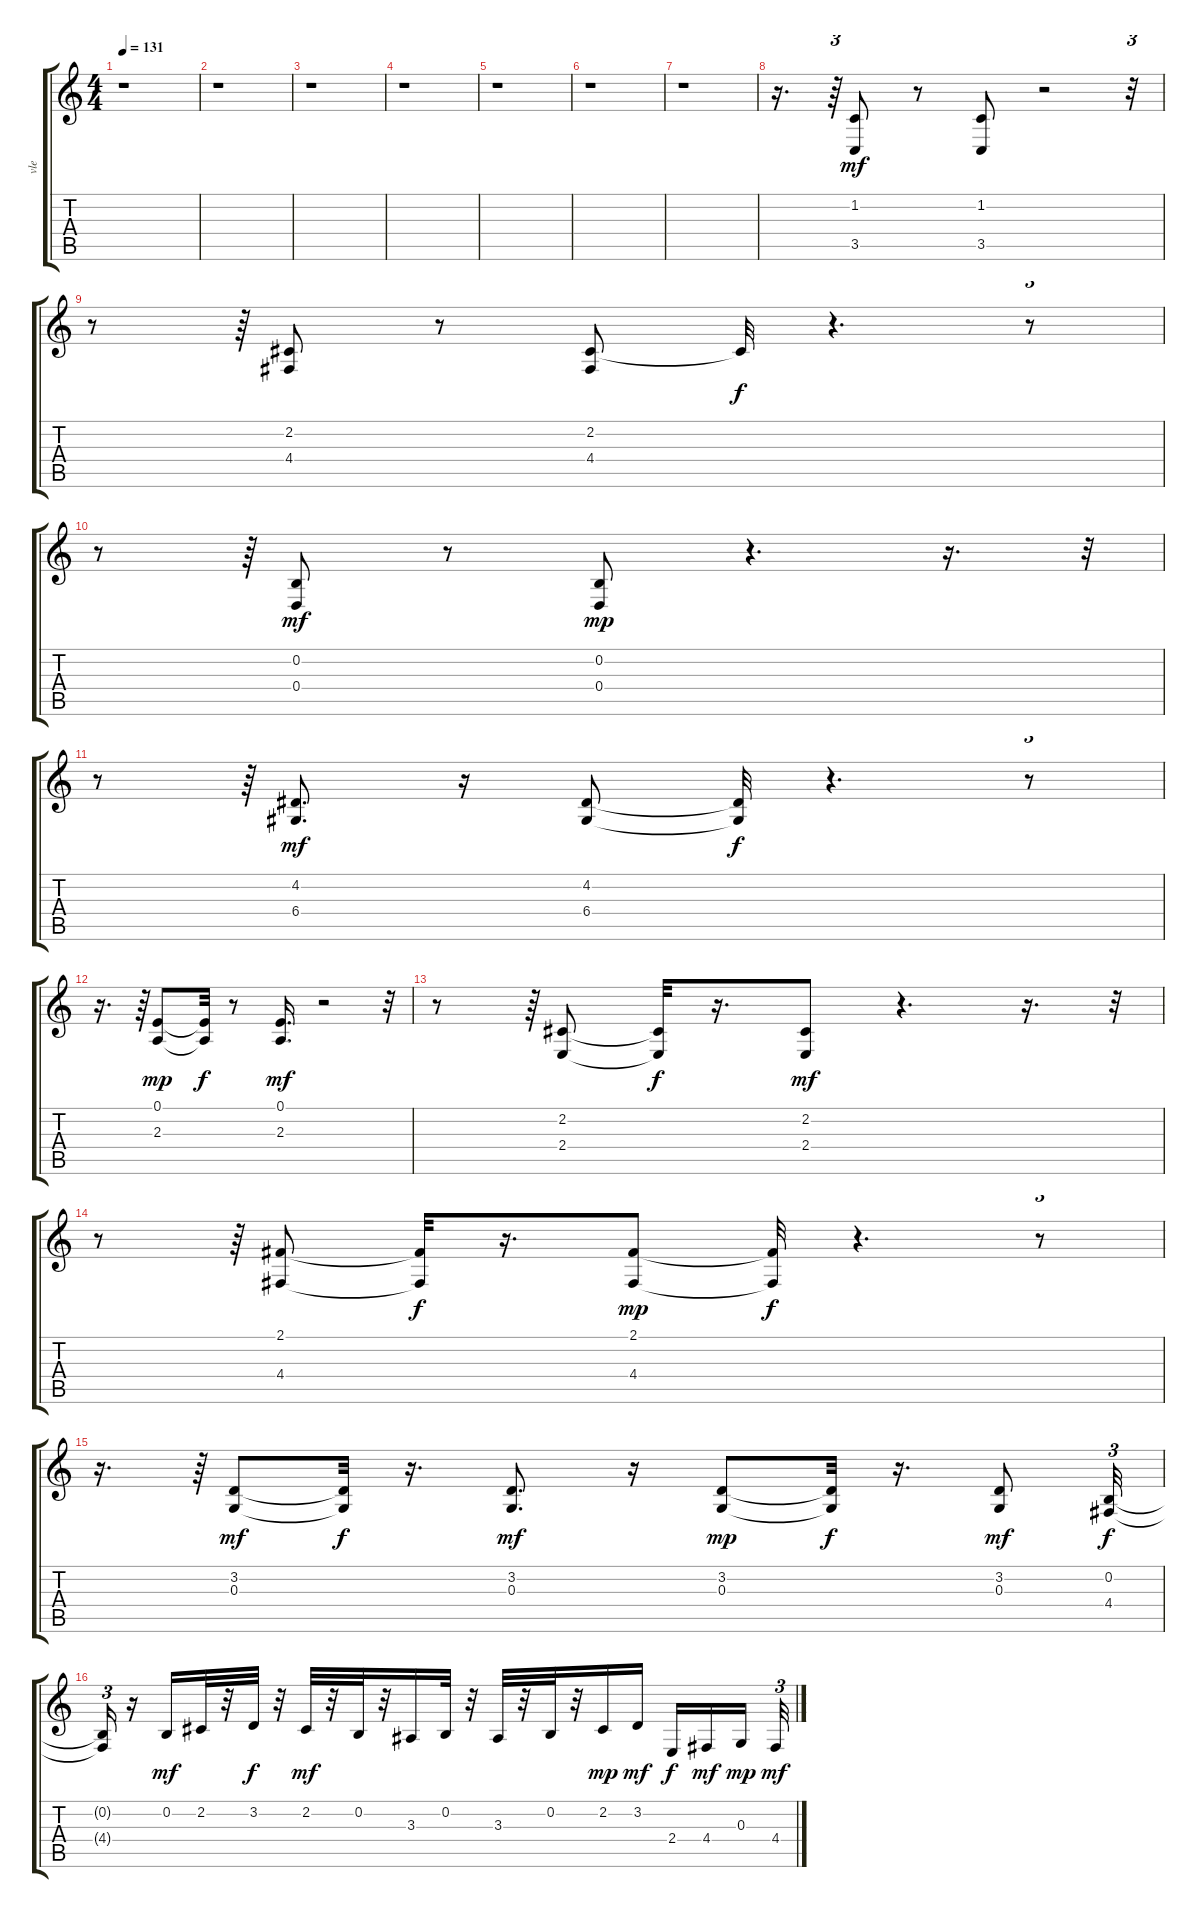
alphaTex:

\track ("vle" "vle") {instrument stringensemble2}
\staff {score tabs}
\tuning (E4 B3 G3 D3 A2 E2) {hide}
\ts (4 4)
\tempo 131
\clef g2
\ks c
r.1{dy f} |
r.1 |
r.1 |
r.1 |
r.1 |
r.1 |
r.1 |
r.16{d} r.64{tu (3 2)} (1.2 3.5).8{dy mf} r.8 (1.2 3.5).8 r.2 r.32{tu (3 2)} |
r.8 r.64{tu (3 2)} (2.2 4.4).8 r.8 (2.2 4.4).8 2.2{t}.32{dy f} r.4{d} r.8{tu (3 2)} |
r.8 r.64{tu (3 2)} (0.2 0.4).8{dy mf} r.8 (0.2 0.4).8{dy mp} r.4{d} r.16{d} r.32{tu (3 2)} |
r.8 r.64{tu (3 2)} (4.2 6.4).8{d dy mf} r.16 (4.2 6.4).8 (4.2{t} 6.4{t}).32{dy f} r.4{d} r.8{tu (3 2)} |
r.16{d} r.64{tu (3 2)} (0.1 2.3).8{dy mp} (0.1{t} 2.3{t}).32{dy f} r.8 (0.1 2.3).16{d dy mf} r.2 r.32{tu (3 2)} |
r.8 r.64{tu (3 2)} (2.2 2.4).8 (2.2{t} 2.4{t}).32{dy f} r.16{d} (2.2 2.4).8{dy mf} r.4{d} r.16{d} r.32{tu (3 2)} |
r.8 r.64{tu (3 2)} (2.1 4.4).8 (2.1{t} 4.4{t}).32{dy f} r.16{d} (2.1 4.4).8{dy mp} (2.1{t} 4.4{t}).32{dy f} r.4{d} r.8{tu (3 2)} |
r.16{d} r.64{tu (3 2)} (3.2 0.3).8{dy mf} (3.2{t} 0.3{t}).32{dy f} r.16{d} (3.2 0.3).8{d dy mf} r.16 (3.2 0.3).8{dy mp} (3.2{t} 0.3{t}).32{dy f} r.16{d} (3.2 0.3).8{dy mf} (0.2 4.4).32{tu (3 2) dy f} |
(0.2{t} 4.4{t}).16{tu (3 2)} r.16 0.2.16{dy mf} 2.2.32 r.32 3.2.32{dy f} r.32 2.2.32{dy mf} r.32 0.2.32 r.32 3.3.16 0.2.32 r.32 3.3.32 r.32 0.2.32 r.32 2.2.16{dy mp} 3.2.16{dy mf} 2.4.16{dy f} 4.4.16{dy mf} 0.3.16{dy mp beam splitsecondary} 4.4.32{tu (3 2) dy mf}
